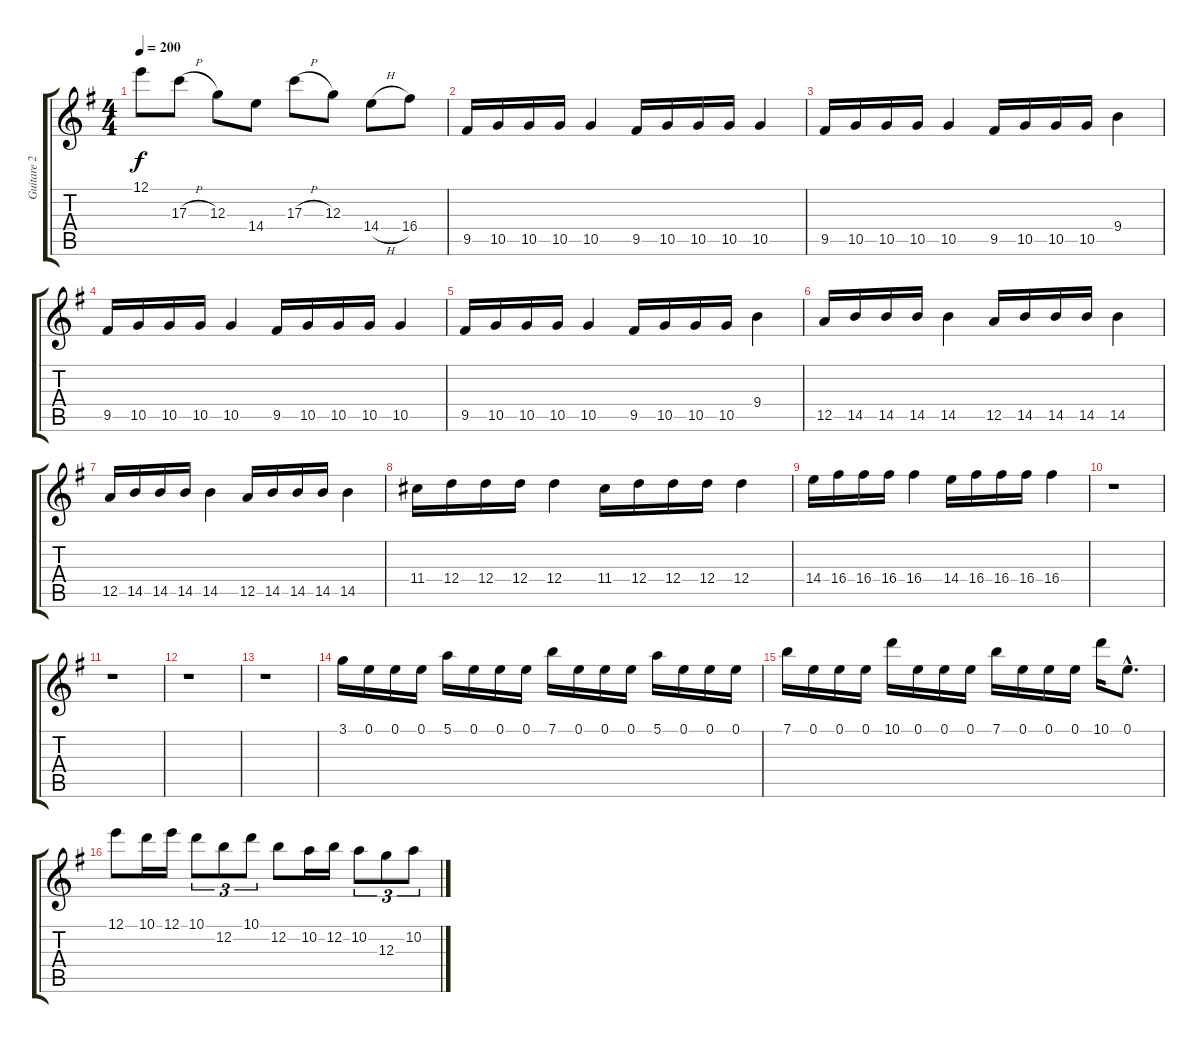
\track ("Guitare 2" "Guitare 2") {instrument electricguitarjazz}
\staff {score tabs}
\tuning (E4 B3 G3 D3 A2 E2) {hide}
\ts (4 4)
\tempo 200
\clef g2
\ks g
12.1.8{dy f} 17.3{h}.8 12.3.8 14.4.8 17.3{h}.8 12.3.8 14.4{h}.8 16.4.8 |
9.5.16 10.5.16 10.5.16 10.5.16 10.5.4 9.5.16 10.5.16 10.5.16 10.5.16 10.5.4 |
9.5.16 10.5.16 10.5.16 10.5.16 10.5.4 9.5.16 10.5.16 10.5.16 10.5.16 9.4.4 |
9.5.16 10.5.16 10.5.16 10.5.16 10.5.4 9.5.16 10.5.16 10.5.16 10.5.16 10.5.4 |
9.5.16 10.5.16 10.5.16 10.5.16 10.5.4 9.5.16 10.5.16 10.5.16 10.5.16 9.4.4 |
12.5.16 14.5.16 14.5.16 14.5.16 14.5.4 12.5.16 14.5.16 14.5.16 14.5.16 14.5.4 |
12.5.16 14.5.16 14.5.16 14.5.16 14.5.4 12.5.16 14.5.16 14.5.16 14.5.16 14.5.4 |
11.4.16 12.4.16 12.4.16 12.4.16 12.4.4 11.4.16 12.4.16 12.4.16 12.4.16 12.4.4 |
14.4.16 16.4.16 16.4.16 16.4.16 16.4.4 14.4.16 16.4.16 16.4.16 16.4.16 16.4.4 |
r.1 |
r.1 |
r.1 |
r.1 |
3.1.16 0.1.16 0.1.16 0.1.16 5.1.16 0.1.16 0.1.16 0.1.16 7.1.16 0.1.16 0.1.16 0.1.16 5.1.16 0.1.16 0.1.16 0.1.16 |
7.1.16 0.1.16 0.1.16 0.1.16 10.1.16 0.1.16 0.1.16 0.1.16 7.1.16 0.1.16 0.1.16 0.1.16 10.1.16 0.1{hac}.8{d} |
12.1.8 10.1.16 12.1.16 10.1.8{tu (3 2)} 12.2.8{tu (3 2)} 10.1.8{tu (3 2)} 12.2.8 10.2.16 12.2.16 10.2.8{tu (3 2)} 12.3.8{tu (3 2)} 10.2.8{tu (3 2)}
